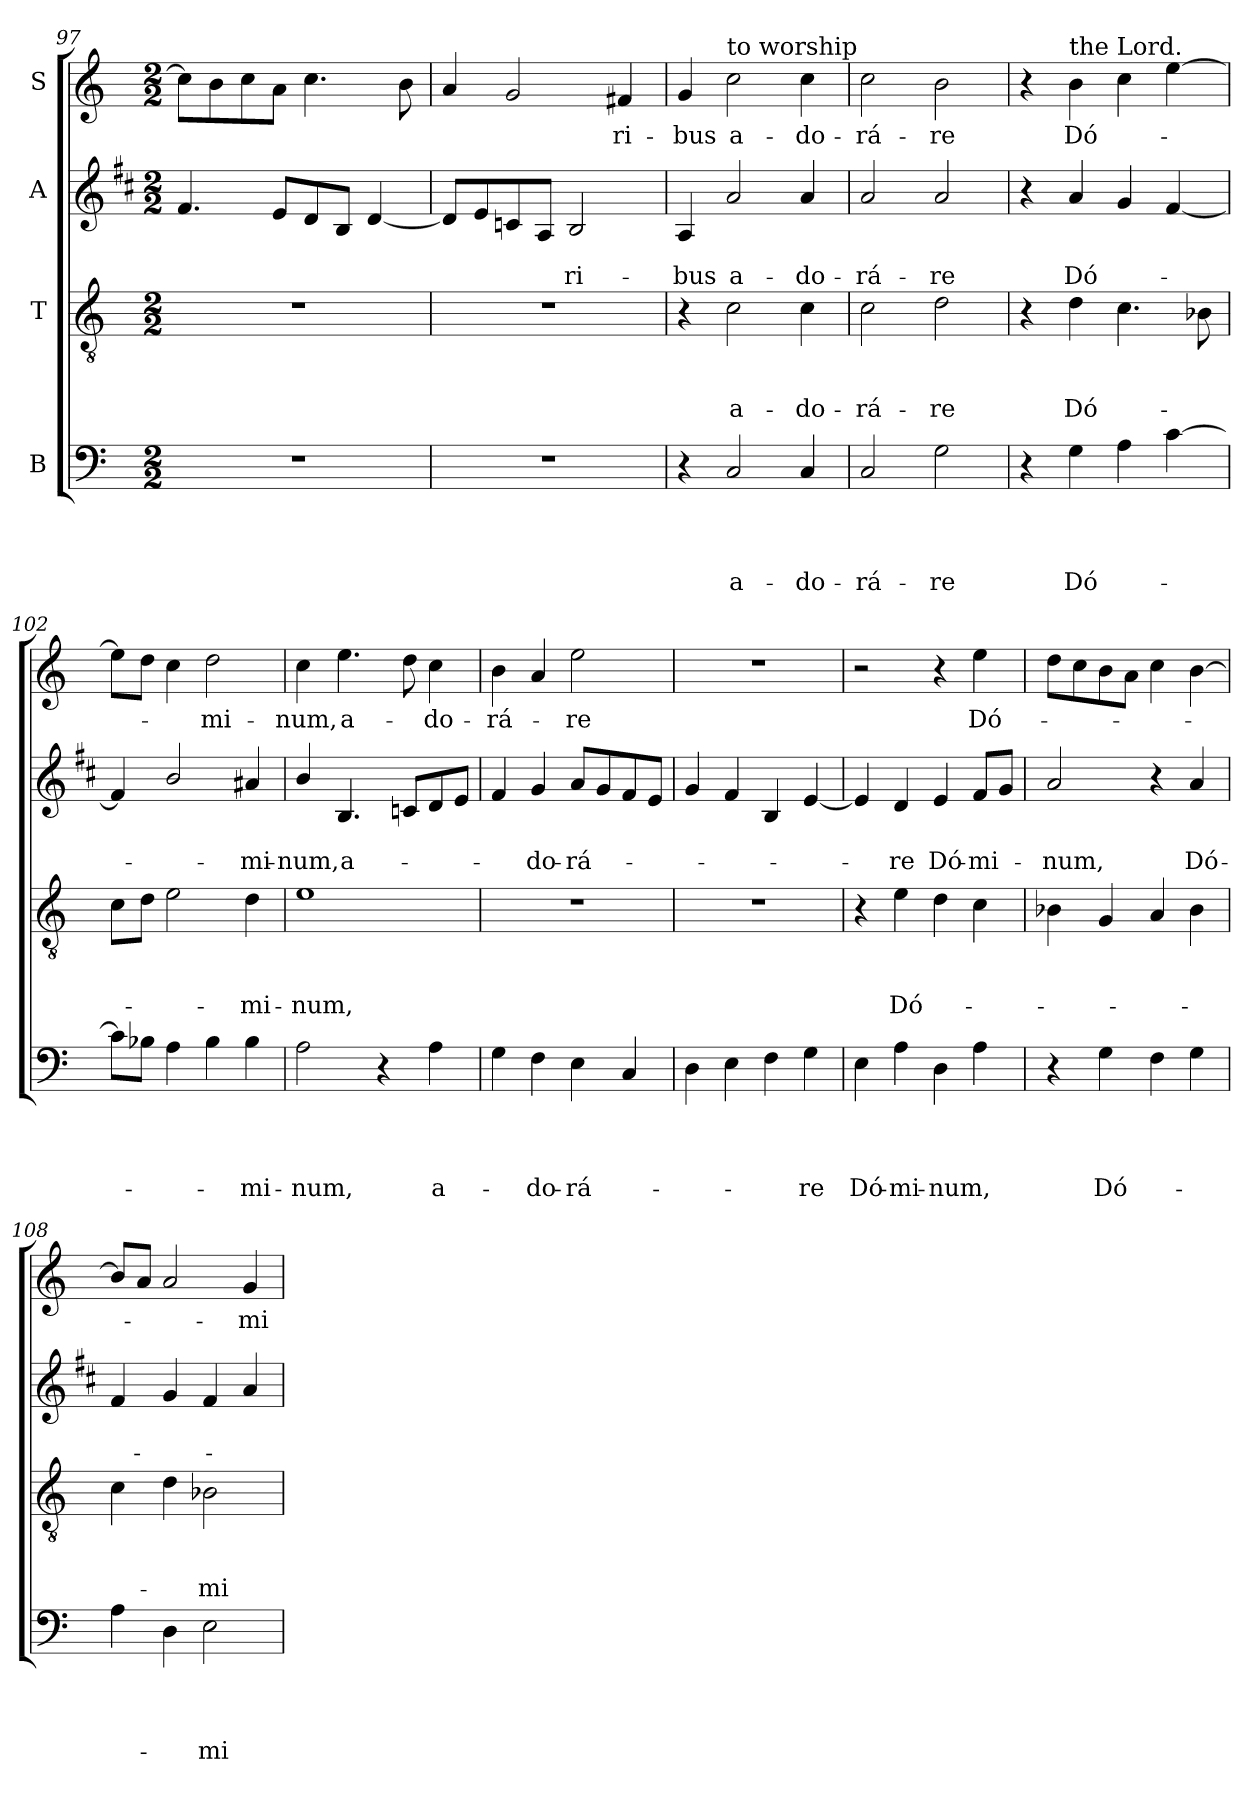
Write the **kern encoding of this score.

**kern	**text	**text	**text	**text	**kern	**text	**text	**text	**kern	**text	**text	**kern	**text
*part4	*part4	*part4	*part4	*part4	*part3	*part3	*part3	*part3	*part2	*part2	*part2	*part1	*part1
*staff4	*staff4	*staff4	*staff4	*staff4	*staff3	*staff3	*staff3	*staff3	*staff2	*staff2	*staff2	*staff1	*staff1
*I"B	*	*	*	*	*I"T	*	*	*	*I"A	*	*	*I"S	*
*clefF4	*	*	*	*	*clefGv2	*	*	*	*clefG2	*	*	*clefG2	*
*	*	*	*	*	*	*	*	*	*ITrd1c2	*	*	*	*
*k[]	*	*	*	*	*k[]	*	*	*	*k[]	*	*	*k[]	*
*C:	*	*	*	*	*C:	*	*	*	*C:	*	*	*C:	*
*M2/2	*	*	*	*	*M2/2	*	*	*	*M2/2	*	*	*M2/2	*
=97	=97	=97	=97	=97	=97	=97	=97	=97	=97	=97	=97	=97	=97
1r	.	.	.	.	1r	.	.	.	4.e/	.	.	8cc\L]	.
.	.	.	.	.	.	.	.	.	.	.	.	8b\	.
.	.	.	.	.	.	.	.	.	.	.	.	8cc\	.
.	.	.	.	.	.	.	.	.	8d/L	.	.	8a\J	.
.	.	.	.	.	.	.	.	.	8c/	.	.	4.cc\	.
.	.	.	.	.	.	.	.	.	8A/J	.	.	.	.
.	.	.	.	.	.	.	.	.	[4c/	.	.	.	.
.	.	.	.	.	.	.	.	.	.	.	.	8b\	.
=98	=98	=98	=98	=98	=98	=98	=98	=98	=98	=98	=98	=98	=98
1r	.	.	.	.	1r	.	.	.	8c/L]	.	.	4a/	.
.	.	.	.	.	.	.	.	.	8d/	.	.	.	.
.	.	.	.	.	.	.	.	.	8B-/	.	.	2g/	.
.	.	.	.	.	.	.	.	.	8G/J	.	.	.	.
!	!	!	!	!	!	!	!	!	!	!	!LO:LY:b	!	!
.	.	.	.	.	.	.	.	.	2A/	.	-ri-	.	.
!	!	!	!	!	!	!	!	!	!	!	!	!	!LO:LY:b
.	.	.	.	.	.	.	.	.	.	.	.	4f#/	-ri-
=99	=99	=99	=99	=99	=99	=99	=99	=99	=99	=99	=99	=99	=99
!	!	!	!	!	!	!	!	!	!	!	!LO:LY:b	!	!LO:LY:b
4r	.	.	.	.	4r	.	.	.	4G/	.	-bus	4g/	-bus
!	!	!	!	!	!	!	!	!	!	!	!	!LO:TX:a:t=to worship	!
!	!	!	!	!LO:LY:b	!	!	!	!LO:LY:b	!	!	!LO:LY:b	!	!LO:LY:b
2C/	.	.	.	a-	2c\	.	.	a-	2g/	.	a-	2cc\	a-
!	!	!	!	!LO:LY:b	!	!	!	!LO:LY:b	!	!	!LO:LY:b	!	!LO:LY:b
4C/	.	.	.	-do-	4c\	.	.	-do-	4g/	.	-do-	4cc\	-do-
=100	=100	=100	=100	=100	=100	=100	=100	=100	=100	=100	=100	=100	=100
!	!	!	!	!LO:LY:b	!	!	!	!LO:LY:b	!	!	!LO:LY:b	!	!LO:LY:b
2C/	.	.	.	-rá-	2c\	.	.	-rá-	2g/	.	-rá-	2cc\	-rá-
!	!	!	!	!LO:LY:b	!	!	!	!LO:LY:b	!	!	!LO:LY:b	!	!LO:LY:b
2G\	.	.	.	-re	2d\	.	.	-re	2g/	.	-re	2b\	-re
!!LO:LB:g=z
=101	=101	=101	=101	=101	=101	=101	=101	=101	=101	=101	=101	=101	=101
4r	.	.	.	.	4r	.	.	.	4r	.	.	4r	.
!	!	!	!	!	!	!	!	!	!	!	!	!LO:TX:a:t=the Lord.	!
!	!	!	!	!LO:LY:b	!	!	!	!LO:LY:b	!	!	!LO:LY:b	!	!LO:LY:b
4G\	.	.	.	Dó-	4d\	.	.	Dó-	4g/	.	Dó-	4b\	Dó-
4A\	.	.	.	.	4.c\	.	.	.	4f/	.	.	4cc\	.
[4c\	.	.	.	.	.	.	.	.	[4e/	.	.	[4ee\	.
.	.	.	.	.	8B-\	.	.	.	.	.	.	.	.
=102	=102	=102	=102	=102	=102	=102	=102	=102	=102	=102	=102	=102	=102
8c\L]	.	.	.	.	8c\L	.	.	.	4e/]	.	.	8ee\L]	.
8B-\J	.	.	.	.	8d\J	.	.	.	.	.	.	8dd\J	.
4A\	.	.	.	.	2e\	.	.	.	2a/	.	.	4cc\	.
!	!	!	!	!	!	!	!	!	!	!	!	!	!LO:LY:b
4B-\	.	.	.	.	.	.	.	.	.	.	.	2dd\	-mi-
!	!	!	!	!LO:LY:b	!	!	!	!LO:LY:b	!	!	!LO:LY:b	!	!
4B-\	.	.	.	-mi-	4d\	.	.	-mi-	4g#/	.	-mi-	.	.
=103	=103	=103	=103	=103	=103	=103	=103	=103	=103	=103	=103	=103	=103
!	!	!	!	!LO:LY:b	!	!	!	!LO:LY:b	!	!	!LO:LY:b	!	!LO:LY:b
2A\	.	.	.	-num,	1e	.	.	-num,	4a/	.	-num,	4cc\	-num,
!	!	!	!	!	!	!	!	!	!	!	!LO:LY:b	!	!LO:LY:b
.	.	.	.	.	.	.	.	.	4.A/	.	a-	4.ee\	a-
4r	.	.	.	.	.	.	.	.	.	.	.	.	.
.	.	.	.	.	.	.	.	.	8B-/L	.	.	8dd\	.
!	!	!	!	!LO:LY:b	!	!	!	!	!	!	!	!	!LO:LY:b
4A\	.	.	.	a-	.	.	.	.	8c/	.	.	4cc\	-do-
.	.	.	.	.	.	.	.	.	8d/J	.	.	.	.
=104	=104	=104	=104	=104	=104	=104	=104	=104	=104	=104	=104	=104	=104
!	!	!	!	!	!	!	!	!	!	!	!	!	!LO:LY:b
4G\	.	.	.	.	1r	.	.	.	4e/	.	.	4b\	-rá-
!	!	!	!	!LO:LY:b	!	!	!	!	!	!	!LO:LY:b	!	!
4F\	.	.	.	-do-	.	.	.	.	4f/	.	-do-	4a/	.
!	!	!	!	!LO:LY:b	!	!	!	!	!	!	!LO:LY:b	!	!LO:LY:b
4E\	.	.	.	-rá-	.	.	.	.	8g/L	.	-rá-	2ee\	-re
.	.	.	.	.	.	.	.	.	8f/	.	.	.	.
4C/	.	.	.	.	.	.	.	.	8e/	.	.	.	.
.	.	.	.	.	.	.	.	.	8d/J	.	.	.	.
=105	=105	=105	=105	=105	=105	=105	=105	=105	=105	=105	=105	=105	=105
4D\	.	.	.	.	1r	.	.	.	4f/	.	.	1r	.
4E\	.	.	.	.	.	.	.	.	4e/	.	.	.	.
4F\	.	.	.	.	.	.	.	.	4A/	.	.	.	.
!	!	!	!	!LO:LY:b	!	!	!	!	!	!	!	!	!
4G\	.	.	.	-re	.	.	.	.	[4d/	.	.	.	.
=106	=106	=106	=106	=106	=106	=106	=106	=106	=106	=106	=106	=106	=106
!	!	!	!	!LO:LY:b	!	!	!	!	!	!	!	!	!
4E\	.	.	.	Dó-	4r	.	.	.	4d/]	.	.	2r	.
!	!	!	!	!LO:LY:b	!	!	!	!LO:LY:b	!	!	!LO:LY:b	!	!
4A\	.	.	.	-mi-	4e\	.	.	Dó-	4c/	.	-re	.	.
!	!	!	!	!LO:LY:b	!	!	!	!	!	!	!LO:LY:b	!	!
4D\	.	.	.	-num,	4d\	.	.	.	4d/	.	Dó-	4r	.
!	!	!	!	!	!	!	!	!	!	!	!LO:LY:b	!	!LO:LY:b
4A\	.	.	.	.	4c\	.	.	.	8e/L	.	-mi-	4ee\	Dó-
.	.	.	.	.	.	.	.	.	8f/J	.	.	.	.
!!LO:PB:g=z
=107	=107	=107	=107	=107	=107	=107	=107	=107	=107	=107	=107	=107	=107
!	!	!	!	!	!	!	!	!	!	!	!LO:LY:b	!	!
4r	.	.	.	.	4B-\	.	.	.	2g/	.	-num,	8dd\L	.
.	.	.	.	.	.	.	.	.	.	.	.	8cc\	.
!	!	!	!	!LO:LY:b	!	!	!	!	!	!	!	!	!
4G\	.	.	.	Dó-	4G/	.	.	.	.	.	.	8b\	.
.	.	.	.	.	.	.	.	.	.	.	.	8a\J	.
4F\	.	.	.	.	4A/	.	.	.	4r	.	.	4cc\	.
!	!	!	!	!	!	!	!	!	!	!	!LO:LY:b	!	!
4G\	.	.	.	.	4B-\	.	.	.	4g/	.	Dó-	[4b\	.
=108	=108	=108	=108	=108	=108	=108	=108	=108	=108	=108	=108	=108	=108
4A\	.	.	.	.	4c\	.	.	.	4e/	.	.	8b/L]	.
.	.	.	.	.	.	.	.	.	.	.	.	8a/J	.
4D\	.	.	.	.	4d\	.	.	.	4f/	.	.	2a/	.
!	!	!	!	!LO:LY:b	!	!	!	!LO:LY:b	!	!	!	!	!
2E\	.	.	.	-mi-	2B-\	.	.	-mi-	4e/	.	.	.	.
!	!	!	!	!	!	!	!	!	!	!	!	!	!LO:LY:b
.	.	.	.	.	.	.	.	.	4g/	.	.	4g/	-mi-
=	=	=	=	=	=	=	=	=	=	=	=	=	=
*-	*-	*-	*-	*-	*-	*-	*-	*-	*-	*-	*-	*-	*-
